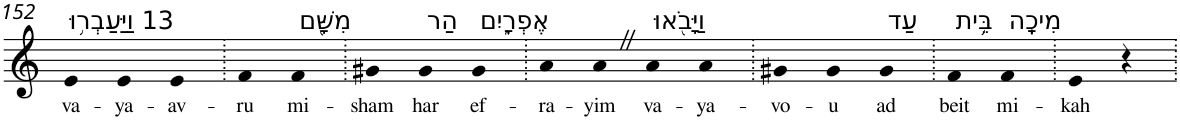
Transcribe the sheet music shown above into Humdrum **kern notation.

**kern	**text
*part1	*part1
*staff1	*staff1
*I"Piano	*
*I'Pno	*
!!LO:PB:g=z
*clefG2	*
*k[]	*
=152	=152
!LO:TX:a:t=13 וַיַּעַבְר֥וּ	!
!	!LO:LY:b
4e	va-
!	!LO:LY:b
4e	-ya-
!	!LO:LY:b
4e	-av-
=153.	=153.
!	!LO:LY:b
4f	-ru
!LO:TX:a:t=מִשָּׁ֖ם	!
!	!LO:LY:b
4f	mi-
=154.	=154.
!	!LO:LY:b
4g#X	-sham
!LO:TX:a:t=הַר	!
!	!LO:LY:b
4g#	har
!LO:TX:a:t=אֶפְרָ֑יִם	!
!	!LO:LY:b
4g#	ef-
=155.	=155.
!	!LO:LY:b
4a	-ra-
!	!LO:LY:b
4aZ	-yim
!LO:TX:a:t=וַיָּבֹ֖אוּ	!
!	!LO:LY:b
4a	va-
!	!LO:LY:b
4a	-ya-
=156.	=156.
!	!LO:LY:b
4g#X	-vo-
!	!LO:LY:b
4g#	-u
!LO:TX:a:t=עַד	!
!	!LO:LY:b
4g#	ad
=157.	=157.
!LO:TX:a:t=בֵּ֥ית	!
!	!LO:LY:b
4f	beit
!LO:TX:a:t=מִיכָֽה	!
!	!LO:LY:b
4f	mi-
=158.	=158.
!	!LO:LY:b
4e	-kah
4r	.
=.	=.
*-	*-
